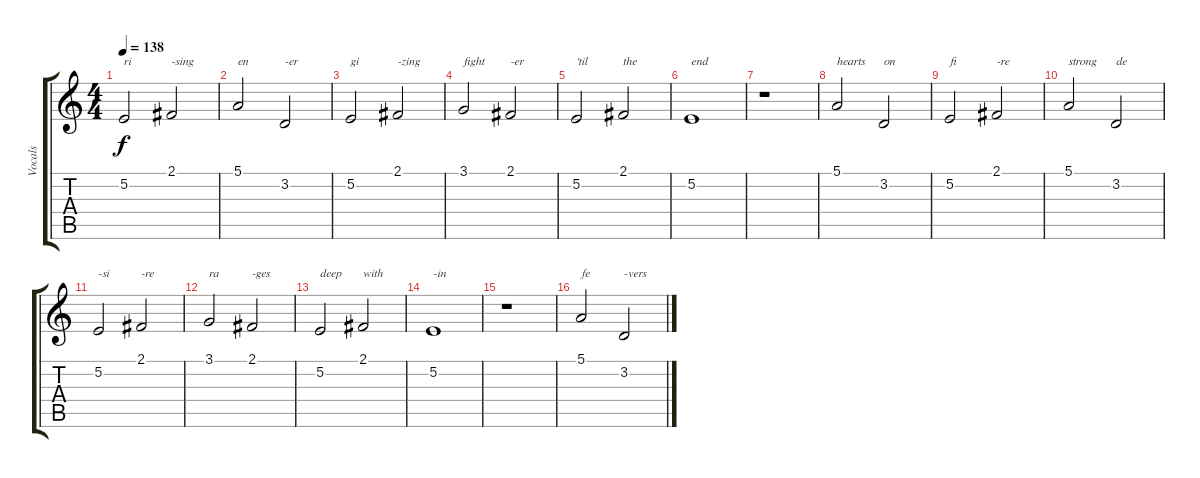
\track ("Vocals" "Vocals") {instrument tenorsax}
\staff {score tabs}
\tuning (E4 B3 G3 D3 A2 E2) {hide}
\ts (4 4)
\tempo 138
\clef g2
\ks c
5.2.2{txt "ri" dy f} 2.1.2{txt "-sing"} |
5.1.2{txt "en"} 3.2.2{txt "-er"} |
5.2.2{txt "gi"} 2.1.2{txt "-zing"} |
3.1.2{txt "fight"} 2.1.2{txt "-er"} |
5.2.2{txt "'til"} 2.1.2{txt "the"} |
5.2.1{txt "end"} |
r.1 |
5.1.2{txt "hearts"} 3.2.2{txt "on"} |
5.2.2{txt "fi"} 2.1.2{txt "-re"} |
5.1.2{txt "strong"} 3.2.2{txt "de"} |
5.2.2{txt "-si"} 2.1.2{txt "-re"} |
3.1.2{txt "ra"} 2.1.2{txt "-ges"} |
5.2.2{txt "deep"} 2.1.2{txt "with"} |
5.2.1{txt "-in"} |
r.1 |
5.1.2{txt "fe" volume 9} 3.2.2{txt "-vers"}
